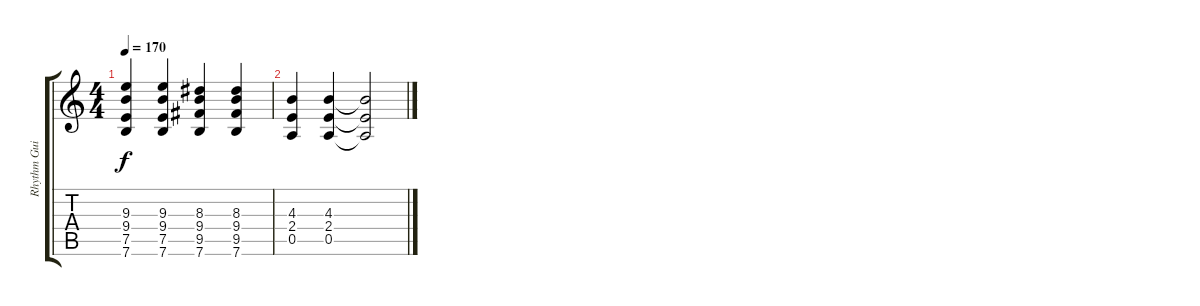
\track ("Rhythm Guitar" "Rhythm Gui") {instrument distortionguitar}
\staff {score tabs}
\tuning (E4 B3 G3 D3 A2 E2) {hide}
\ts (4 4)
\tempo 170
\clef g2
\ks c
(9.3 9.4 7.5 7.6).4{dy f} (9.3 9.4 7.5 7.6).4 (8.3 9.4 9.5 7.6).4 (8.3 9.4 9.5 7.6).4 |
(4.3 2.4 0.5).4 (4.3 2.4 0.5).4 (4.3{t} 2.4{t} 0.5{t}).2
